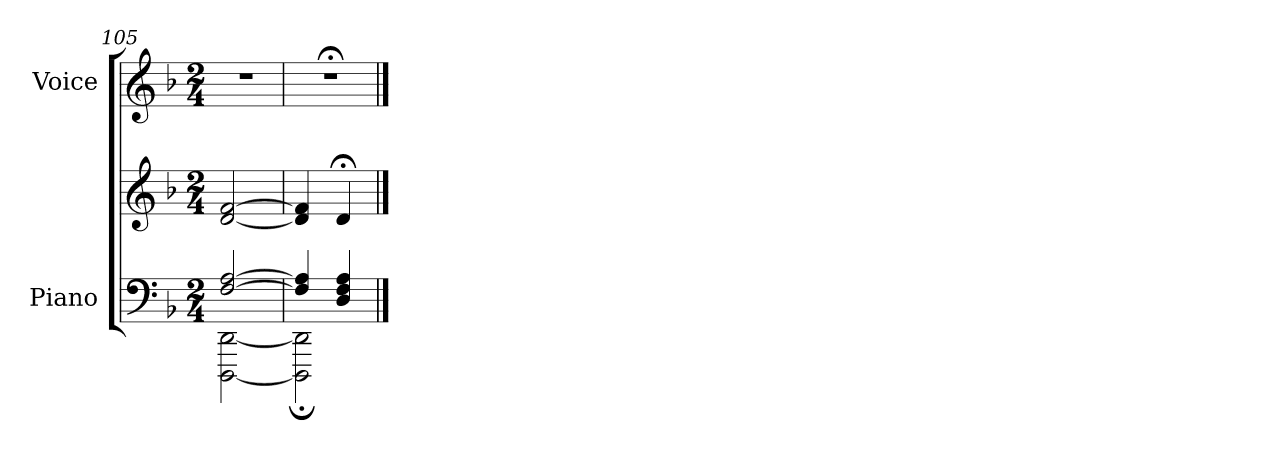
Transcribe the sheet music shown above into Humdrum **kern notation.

**kern	**kern	**kern
*part2	*part2	*part1
*staff3	*staff2	*staff1
*I"Piano	*	*I"Voice
*I'Pno	*	*
*clefF4	*clefG2	*clefG2
*k[b-]	*k[b-]	*k[b-]
*M2/4	*M2/4	*M2/4
=105	=105	=105
*^	*	*
[2F/ [2A/	[2DDD\ [2DD\	[2d/ [2f/	2r
=106	=106	=106	=106
4F/] 4A/]	2DDD\]; 2DD\];	4d/] 4f/]	2r;<
4D/ 4F/ 4A/	.	4d;</	.
*v	*v	*	*
==	==	==
*-	*-	*-
